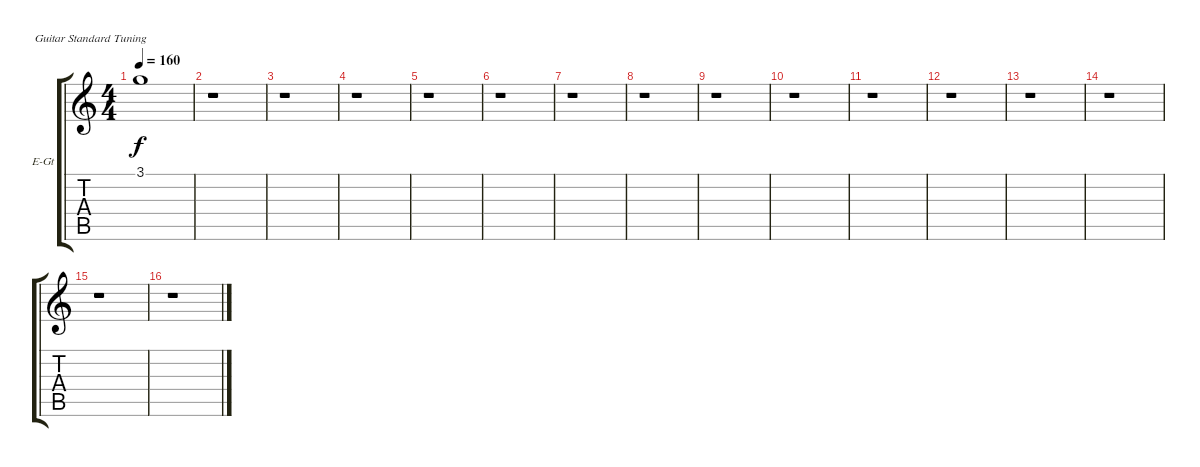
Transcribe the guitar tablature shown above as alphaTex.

\bracketExtendMode groupsimilarinstruments
\firstSystemTrackNameOrientation horizontal
\otherSystemsTrackNameOrientation horizontal
\track ("Jazz Guitar" "E-Gt") {instrument electricguitarjazz}
\staff {score tabs}
\tuning (E4 B3 G3 D3 A2 E2)
\ts (4 4)
\tempo 160
\clef g2
\ks c
3.1{t}.1{dy f} |
r.1 |
r.1 |
r.1 |
r.1 |
r.1 |
r.1 |
r.1 |
r.1 |
r.1 |
r.1 |
r.1 |
r.1 |
r.1 |
r.1 |
r.1
